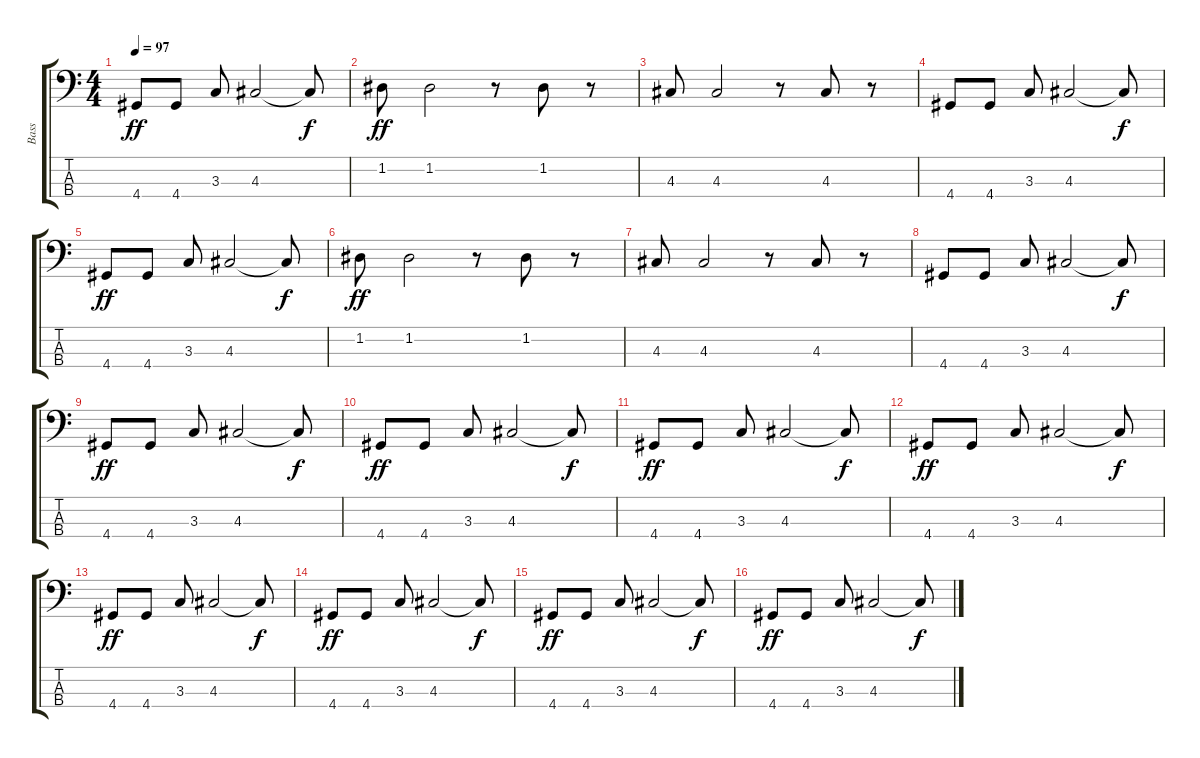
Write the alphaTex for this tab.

\track ("Bass" "Bass") {instrument electricbassfinger}
\staff {score tabs}
\tuning (G2 D2 A1 E1) {hide}
\ts (4 4)
\tempo 97
\clef f4
\ks c
4.4.8{dy ff} 4.4.8 3.3.8 4.3.2 4.3{t}.8{dy f} |
1.2.8{dy ff} 1.2.2 r.8 1.2.8 r.8 |
4.3.8 4.3.2 r.8 4.3.8 r.8 |
4.4.8 4.4.8 3.3.8 4.3.2 4.3{t}.8{dy f} |
4.4.8{dy ff} 4.4.8 3.3.8 4.3.2 4.3{t}.8{dy f} |
1.2.8{dy ff} 1.2.2 r.8 1.2.8 r.8 |
4.3.8 4.3.2 r.8 4.3.8 r.8 |
4.4.8 4.4.8 3.3.8 4.3.2 4.3{t}.8{dy f} |
4.4.8{dy ff} 4.4.8 3.3.8 4.3.2 4.3{t}.8{dy f} |
4.4.8{dy ff} 4.4.8 3.3.8 4.3.2 4.3{t}.8{dy f} |
4.4.8{dy ff} 4.4.8 3.3.8 4.3.2 4.3{t}.8{dy f} |
4.4.8{dy ff} 4.4.8 3.3.8 4.3.2 4.3{t}.8{dy f} |
4.4.8{dy ff} 4.4.8 3.3.8 4.3.2 4.3{t}.8{dy f} |
4.4.8{dy ff} 4.4.8 3.3.8 4.3.2 4.3{t}.8{dy f} |
4.4.8{dy ff} 4.4.8 3.3.8 4.3.2 4.3{t}.8{dy f} |
4.4.8{dy ff} 4.4.8 3.3.8 4.3.2 4.3{t}.8{dy f}
